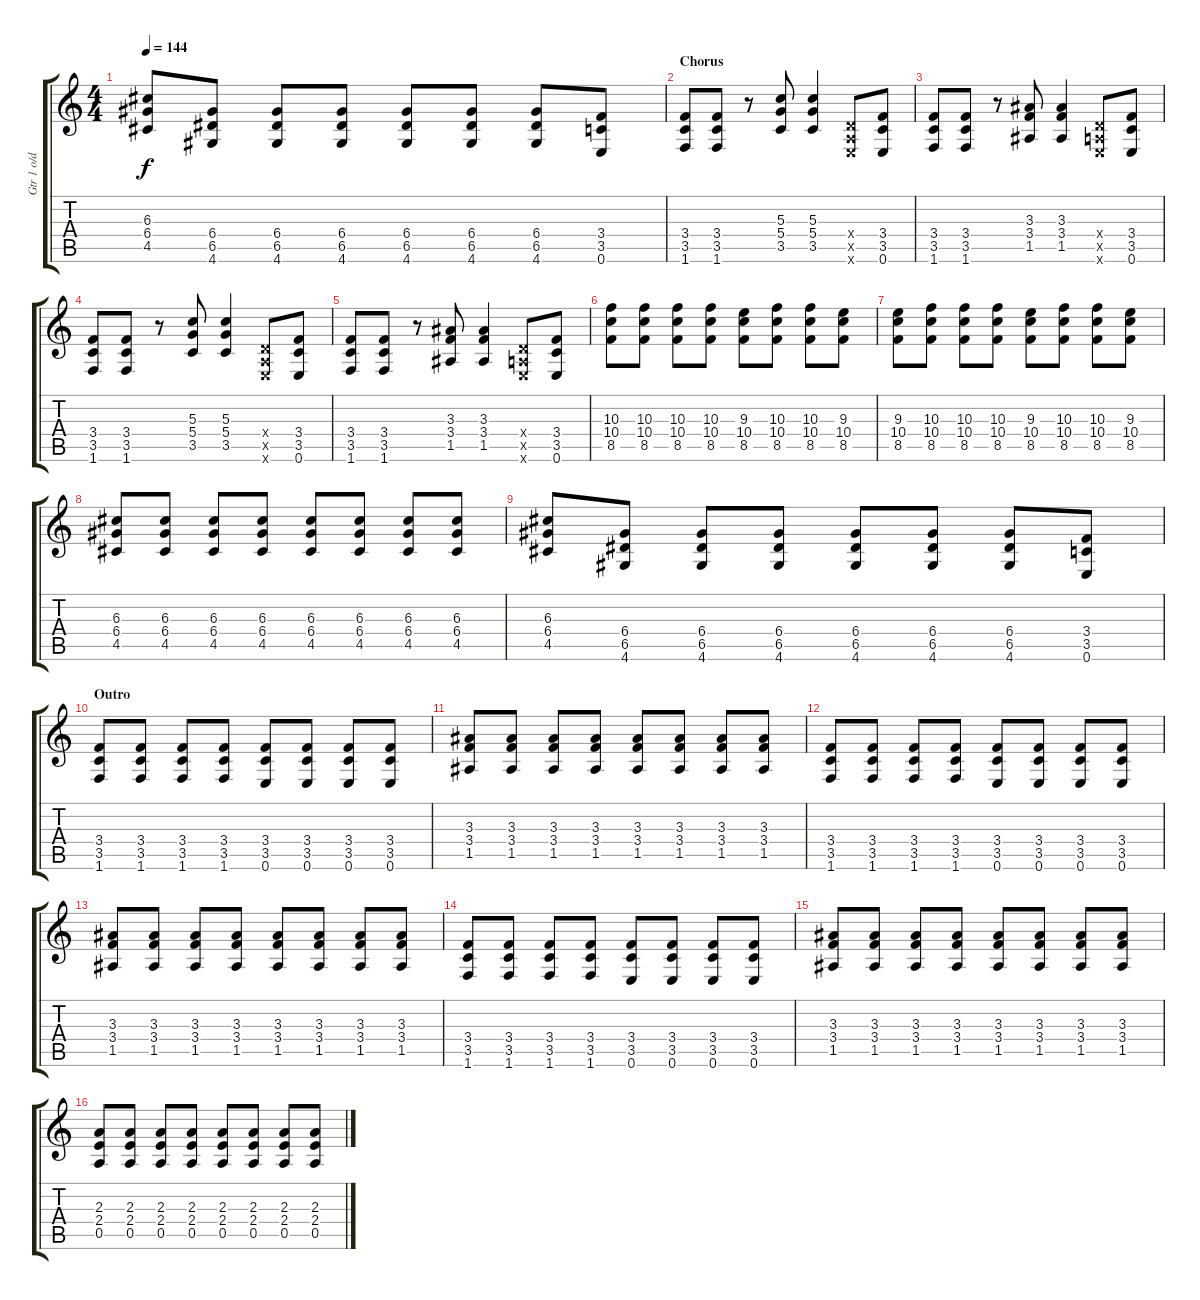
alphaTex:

\track ("Gtr 1 o/d" "Gtr 1 o/d") {instrument overdrivenguitar}
\staff {score tabs}
\tuning (E4 B3 G3 D3 A2 E2) {hide}
\ts (4 4)
\tempo 144
\clef g2
\ks c
(6.3 6.4 4.5).8{dy f} (6.4 6.5 4.6).8 (6.4 6.5 4.6).8 (6.4 6.5 4.6).8 (6.4 6.5 4.6).8 (6.4 6.5 4.6).8 (6.4 6.5 4.6).8 (3.4 3.5 0.6).8 |
\section ("" "Chorus")
(3.4 3.5 1.6).8 (3.4 3.5 1.6).8 r.8 (5.3 5.4 3.5).8 (5.3 5.4 3.5).4 (0.4{x} 0.5{x} 0.6{x}).8 (3.4 3.5 0.6).8 |
(3.4 3.5 1.6).8 (3.4 3.5 1.6).8 r.8 (3.3 3.4 1.5).8 (3.3 3.4 1.5).4 (0.4{x} 0.5{x} 0.6{x}).8 (3.4 3.5 0.6).8 |
(3.4 3.5 1.6).8 (3.4 3.5 1.6).8 r.8 (5.3 5.4 3.5).8 (5.3 5.4 3.5).4 (0.4{x} 0.5{x} 0.6{x}).8 (3.4 3.5 0.6).8 |
(3.4 3.5 1.6).8 (3.4 3.5 1.6).8 r.8 (3.3 3.4 1.5).8 (3.3 3.4 1.5).4 (0.4{x} 0.5{x} 0.6{x}).8 (3.4 3.5 0.6).8 |
(10.3 10.4 8.5).8 (10.3 10.4 8.5).8 (10.3 10.4 8.5).8 (10.3 10.4 8.5).8 (9.3 10.4 8.5).8 (10.3 10.4 8.5).8 (10.3 10.4 8.5).8 (9.3 10.4 8.5).8 |
(9.3 10.4 8.5).8 (10.3 10.4 8.5).8 (10.3 10.4 8.5).8 (10.3 10.4 8.5).8 (9.3 10.4 8.5).8 (10.3 10.4 8.5).8 (10.3 10.4 8.5).8 (9.3 10.4 8.5).8 |
(6.3 6.4 4.5).8 (6.3 6.4 4.5).8 (6.3 6.4 4.5).8 (6.3 6.4 4.5).8 (6.3 6.4 4.5).8 (6.3 6.4 4.5).8 (6.3 6.4 4.5).8 (6.3 6.4 4.5).8 |
(6.3 6.4 4.5).8 (6.4 6.5 4.6).8 (6.4 6.5 4.6).8 (6.4 6.5 4.6).8 (6.4 6.5 4.6).8 (6.4 6.5 4.6).8 (6.4 6.5 4.6).8 (3.4 3.5 0.6).8 |
\section ("" "Outro")
(3.4 3.5 1.6).8 (3.4 3.5 1.6).8 (3.4 3.5 1.6).8 (3.4 3.5 1.6).8 (3.4 3.5 0.6).8 (3.4 3.5 0.6).8 (3.4 3.5 0.6).8 (3.4 3.5 0.6).8 |
(3.3 3.4 1.5).8 (3.3 3.4 1.5).8 (3.3 3.4 1.5).8 (3.3 3.4 1.5).8 (3.3 3.4 1.5).8 (3.3 3.4 1.5).8 (3.3 3.4 1.5).8 (3.3 3.4 1.5).8 |
(3.4 3.5 1.6).8 (3.4 3.5 1.6).8 (3.4 3.5 1.6).8 (3.4 3.5 1.6).8 (3.4 3.5 0.6).8 (3.4 3.5 0.6).8 (3.4 3.5 0.6).8 (3.4 3.5 0.6).8 |
(3.3 3.4 1.5).8 (3.3 3.4 1.5).8 (3.3 3.4 1.5).8 (3.3 3.4 1.5).8 (3.3 3.4 1.5).8 (3.3 3.4 1.5).8 (3.3 3.4 1.5).8 (3.3 3.4 1.5).8 |
(3.4 3.5 1.6).8 (3.4 3.5 1.6).8 (3.4 3.5 1.6).8 (3.4 3.5 1.6).8 (3.4 3.5 0.6).8 (3.4 3.5 0.6).8 (3.4 3.5 0.6).8 (3.4 3.5 0.6).8 |
(3.3 3.4 1.5).8 (3.3 3.4 1.5).8 (3.3 3.4 1.5).8 (3.3 3.4 1.5).8 (3.3 3.4 1.5).8 (3.3 3.4 1.5).8 (3.3 3.4 1.5).8 (3.3 3.4 1.5).8 |
(2.3 2.4 0.5).8 (2.3 2.4 0.5).8 (2.3 2.4 0.5).8 (2.3 2.4 0.5).8 (2.3 2.4 0.5).8 (2.3 2.4 0.5).8 (2.3 2.4 0.5).8 (2.3 2.4 0.5).8
